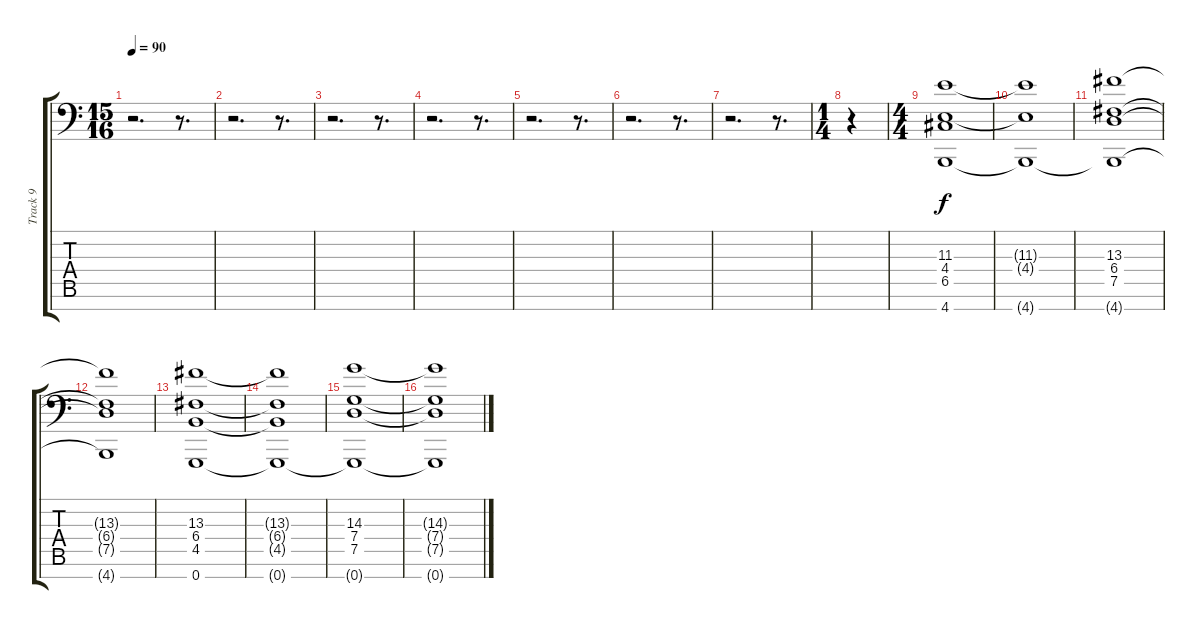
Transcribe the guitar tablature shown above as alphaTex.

\track ("Track 9" "Track 9") {instrument stringensemble1}
\staff {score tabs}
\tuning (D4 A3 F3 C3 G2 D2 G1) {hide}
\ts (15 16)
\tempo 90
\clef f4
\ks c
r.2{d dy f} r.8{d} |
r.2{d} r.8{d} |
r.2{d} r.8{d} |
r.2{d} r.8{d} |
r.2{d} r.8{d} |
r.2{d} r.8{d} |
r.2{d} r.8{d} |
\ts (1 4)
r.4 |
\ts (4 4)
(11.3 4.4 6.5 4.7).1 |
(11.3{t} 4.4{t} 4.7{t}).1 |
(13.3 6.4 7.5 4.7{t}).1 |
(13.3{t} 6.4{t} 7.5{t} 4.7{t}).1 |
(13.3 6.4 4.5 0.7).1 |
(13.3{t} 6.4{t} 4.5{t} 0.7{t}).1 |
(14.3 7.4 7.5 0.7{t}).1 |
(14.3{t} 7.4{t} 7.5{t} 0.7{t}).1
